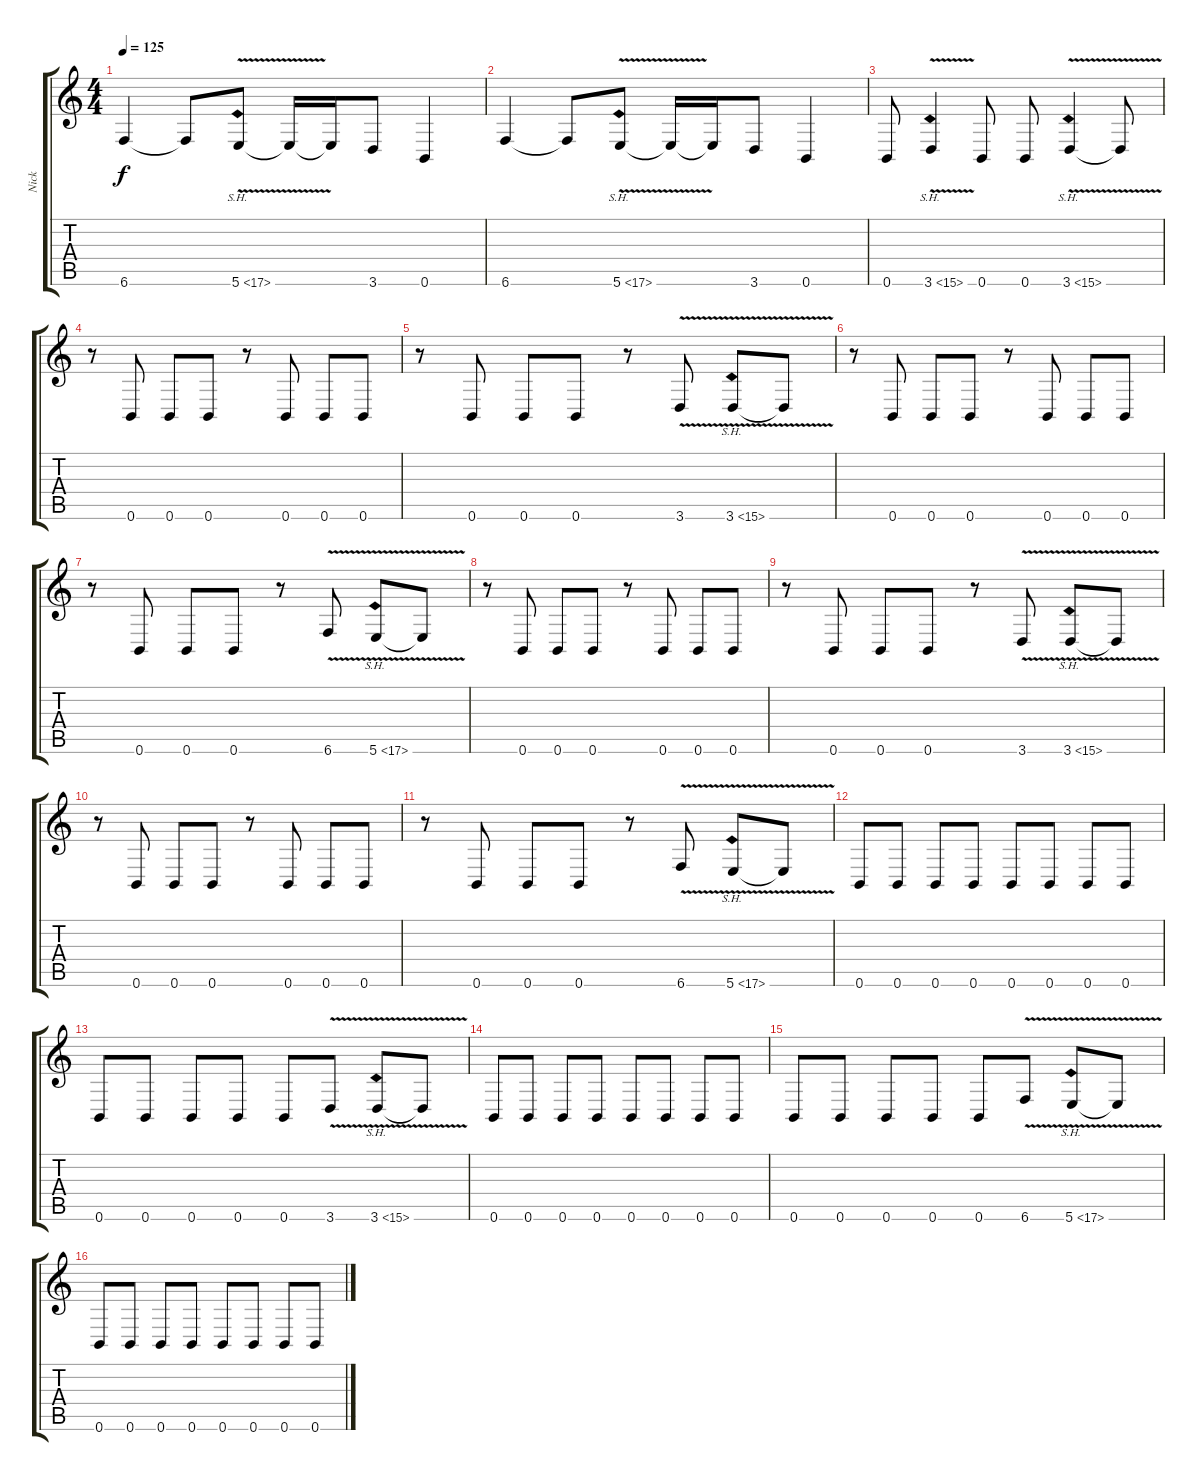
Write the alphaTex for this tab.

\track ("Nick" "Nick") {instrument distortionguitar}
\staff {score tabs}
\tuning (E4 B3 G3 D3 A2 B1) {hide}
\ts (4 4)
\tempo 125
\clef g2
\ks c
6.6.4{dy f} 6.6{t}.8 5.6{sh 12 v}.8 5.6{t}.16 5.6{t}.16 3.6.8 0.6.4 |
6.6.4 6.6{t}.8 5.6{sh 12 v}.8 5.6{t}.16 5.6{t}.16 3.6.8 0.6.4 |
0.6.8 3.6{sh 12 v}.4 0.6.8 0.6.8 3.6{sh 12 v}.4 3.6{t}.8 |
r.8 0.6.8 0.6.8 0.6.8 r.8 0.6.8 0.6.8 0.6.8 |
r.8 0.6.8 0.6.8 0.6.8 r.8 3.6{v}.8 3.6{sh 12 v}.8 3.6{t}.8 |
r.8 0.6.8 0.6.8 0.6.8 r.8 0.6.8 0.6.8 0.6.8 |
r.8 0.6.8 0.6.8 0.6.8 r.8 6.6{v}.8 5.6{sh 12 v}.8 5.6{t}.8 |
r.8 0.6.8 0.6.8 0.6.8 r.8 0.6.8 0.6.8 0.6.8 |
r.8 0.6.8 0.6.8 0.6.8 r.8 3.6{v}.8 3.6{sh 12 v}.8 3.6{t}.8 |
r.8 0.6.8 0.6.8 0.6.8 r.8 0.6.8 0.6.8 0.6.8 |
r.8 0.6.8 0.6.8 0.6.8 r.8 6.6{v}.8 5.6{sh 12 v}.8 5.6{t}.8 |
0.6.8 0.6.8 0.6.8 0.6.8 0.6.8 0.6.8 0.6.8 0.6.8 |
0.6.8 0.6.8 0.6.8 0.6.8 0.6.8 3.6{v}.8 3.6{sh 12 v}.8 3.6{t}.8 |
0.6.8 0.6.8 0.6.8 0.6.8 0.6.8 0.6.8 0.6.8 0.6.8 |
0.6.8 0.6.8 0.6.8 0.6.8 0.6.8 6.6{v}.8 5.6{sh 12 v}.8 5.6{t}.8 |
0.6.8 0.6.8 0.6.8 0.6.8 0.6.8 0.6.8 0.6.8 0.6.8
